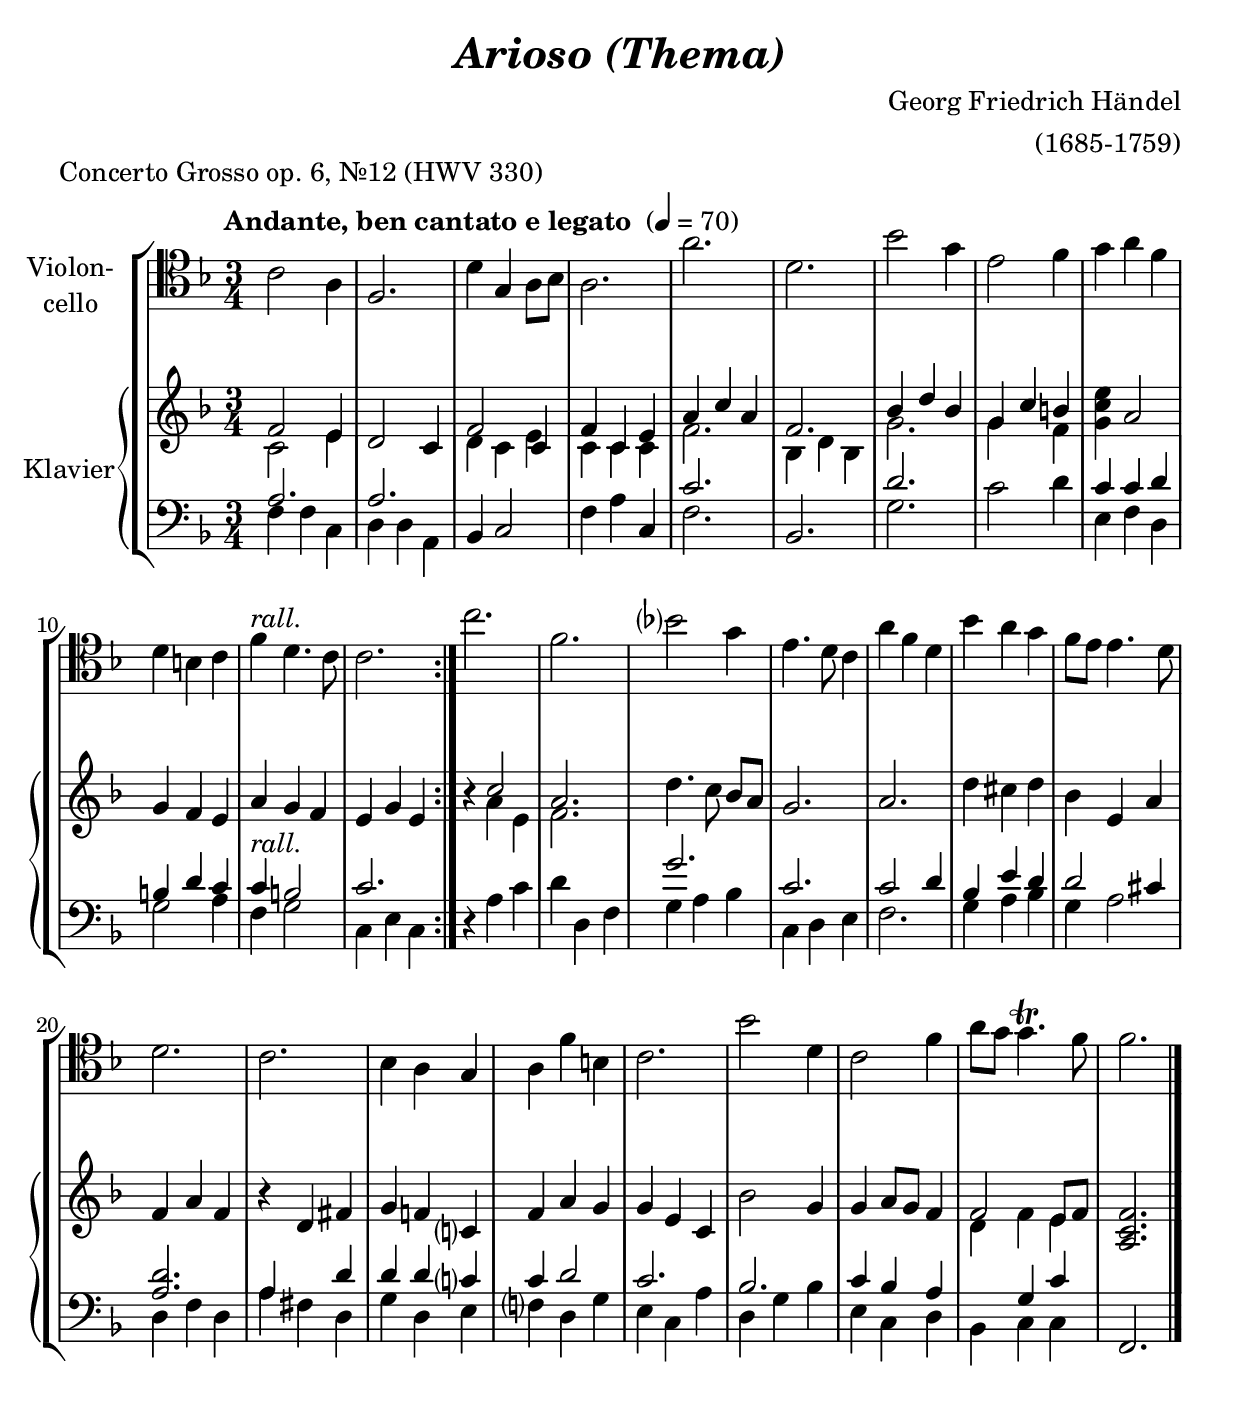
\version "2.18.2"
\include "deutsch.ly"
  
#(set-global-staff-size 23.25)

\header {
  title     = \markup \bold \italic "Arioso (Thema)"
  composer  = "Georg Friedrich Händel"
  arranger  = "(1685-1759)"
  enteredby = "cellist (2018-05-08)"
  piece     = "Concerto Grosso op. 6, Nr.12 (HWV 330)"
}

voiceconsts = {
  \key f \major
  \time 3/4
  \clef "treble"
%  \numericTimeSignature
  \compressFullBarRests
  % Set default beaming for all staves
% \set Timing.beamExceptions = #'()
% \set Timing.baseMoment     = #(ly:make-moment 1 4)
% \set Timing.beatStructure  = #'(1 1 1)
  \tempo "Andante, ben cantato e legato " 4=70
}

micl = "clarinet"
mifl = "flute"
miob = "oboe"
mifh = "french horn"
misx = "tenor sax"
mist = "string ensemble 1"
%miba = "cello"
miba = "church organ"
%miba = "drawbar organ"
%mikl = "harpsichord"
%mikl = "church organ"
mikl = "reed organ"

rall  = \markup \italic "rall."

va = \relative c'' {
  \voiceconsts
  \clef "tenor"
  
  \repeat volta 2 {
    c2 a4
    f2.
    d'4 g, a8 b
    a2.
    a'
    d,

    b'2 g4
    e2 f4
    g a f
    d h c
    f^\rall d4. c8
    c2.
  }

  c'
  f,
  b?2 g4
  e4. d8 c4
  a' f d
  b' a g

  f8 e e4. d8
  d2.
  c
  b4 a g
  a f' h,
  c2.

  b'2 d,4
  c2 f4
  a8 g g4.\trill f8
  f2. \bar "|."
}

vb = \relative c' {
  \voiceconsts

  \repeat volta 2 {
    << {
      f2 e4
    } \\ {
      c2 e4
    } >>
    d2 c4
    << {
      f2 c4
      f c e
      a c a
      f2.

      b4 d b
      g c h
      s a2
    } \\ {
      d,4 c e
      c c c
      f2.
      b,4 d b

      g'2.
      g4 s f
      <g c e> s2
    } >>
    g4 f e
    a g f
    e g e
  }

  r << {
    c'2
    a2.
  } \\ {
    a4 e
    f2.
  } >>
  d'4. c8 b[ a]
  g2.
  a
  d4 cis d

  b e, a
  f a f
  r d fis
  g f! c?
  f a g
  g e c

  b'2 g4
  g a8 g f4
  << {
    f2 e8 f
  } \\ {
    d4 f e
  } >>
  <a, c f>2. \bar "|."
}

vc = \relative c' {
  \voiceconsts
  \clef "bass"
  
  \repeat volta 2 {
    << {
      a2.
      a
    } \\ {
      f4 f c
      d d a
    } >>
    b c2
    f4 a c,
    << {
      c'2.
    } \\ {
      f,
    } >>
    b,
    
    << {
      d'
    } \\ {
      g,
    } >>
    c2 d4
    << {
      c c d
      h d c
      c^\rall h2
      c2.
    } \\ {
      e,4 f d
      g2 a4
      f g2
      c,4 e c
    } >>
  }

  r a' c
  d d, f
  << {
    g'2.
    c,
    c2 d4
    b e d

    d2 cis4
    <a d>2.
    a4 s d
    d d c?
    c d2
    c2.

    b
    c4 b a
    s g c
  } \\ {
    g a b
    c, d e
    f2.
    g4 a b

    g a2
    d,4 f d
    a' fis d
    g d e
    f? d g
    e c a'

    d, g b
    e, c d
    b c c
  } >>
  f,2. \bar "|."
}


music = \new StaffGroup <<
      \new Staff {
	\set Staff.midiInstrument = \miba
	\set Staff.instrumentName = \markup \center-column { "Violon-" "cello" }
	\transpose f f, { \va }
      }

      \new PianoStaff <<
	\set PianoStaff.midiInstrument = \mikl
	\set PianoStaff.instrumentName = \markup \center-column { "Klavier" }
	<<
	  \new Staff {
	    \transpose f f { \vb }
	  }
	  \new Staff {
	    \transpose f f { \vc }
          }
	>>
      >>
>>

\book {
  \score {
    \music
    \layout {}
  }

  \score {
    \unfoldRepeats \music

    \midi {
      \context {
        \Score
      }
    }
  }
}
